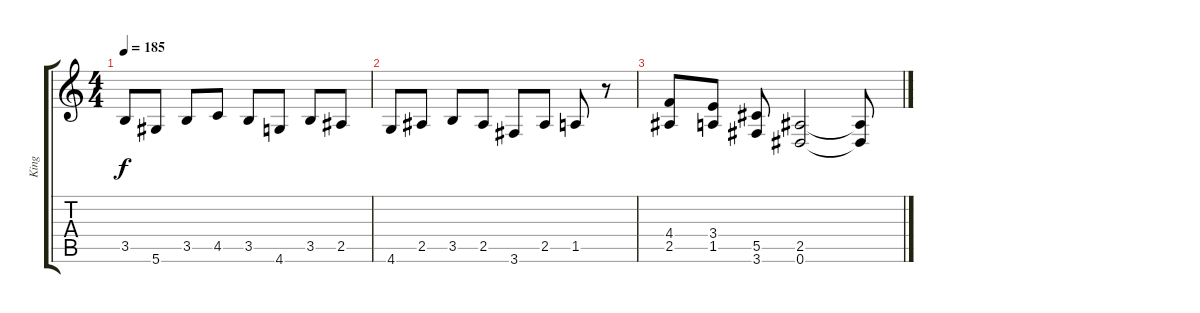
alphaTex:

\track ("King" "King") {instrument distortionguitar}
\staff {score tabs}
\tuning (Eb4 Bb3 Gb3 Db3 Ab2 Eb2) {hide}
\ts (4 4)
\tempo 185
\clef g2
\ks c
3.5.8{dy f} 5.6.8 3.5.8 4.5.8 3.5.8 4.6.8 3.5.8 2.5.8 |
4.6.8 2.5.8 3.5.8 2.5.8 3.6.8 2.5.8 1.5.8 r.8 |
(4.4 2.5).8 (3.4 1.5).8 (5.5 3.6).8 (2.5 0.6).2 (2.5{t} 0.6{t}).8
